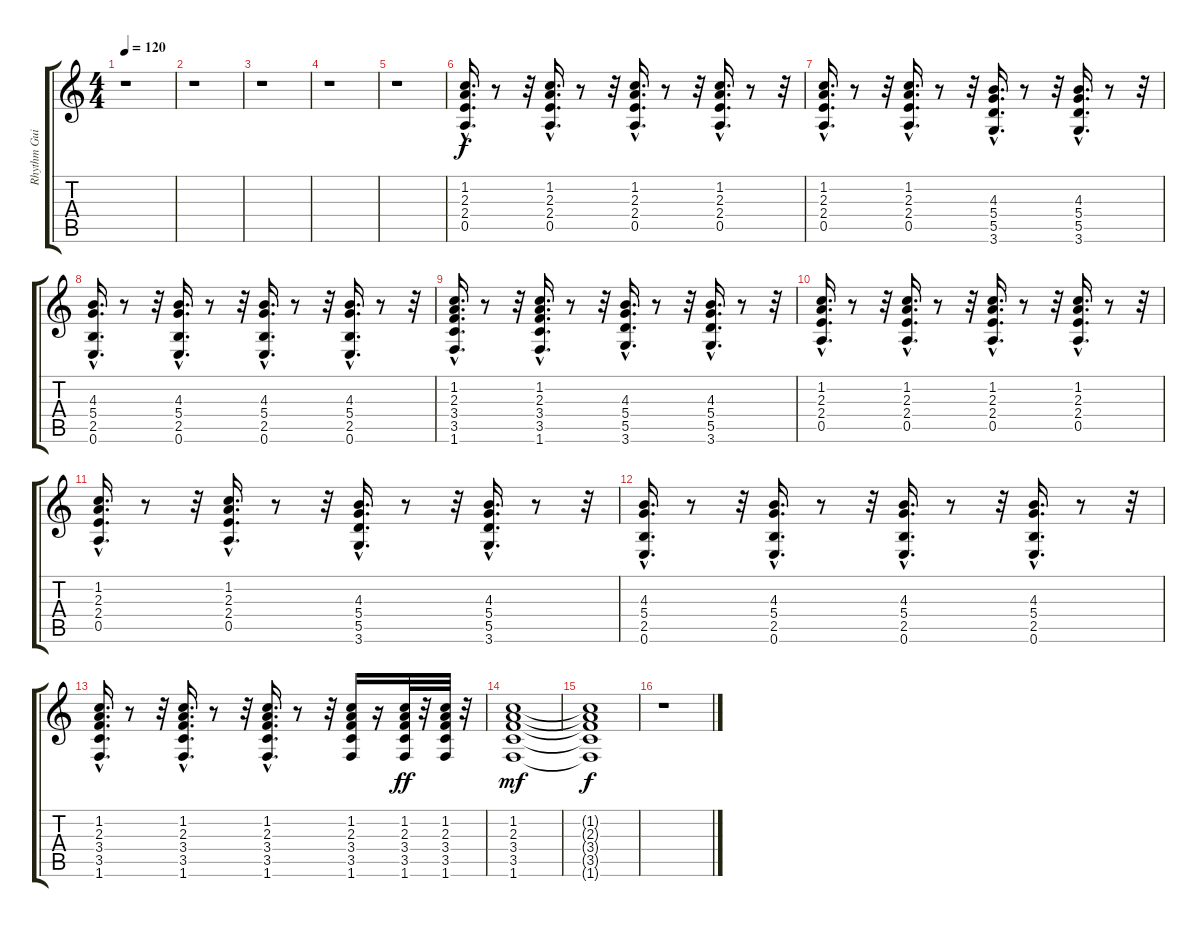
\track ("Rhythm Guitar - Steve Howe" "Rhythm Gui") {instrument overdrivenguitar}
\staff {score tabs}
\tuning (E4 B3 G3 D3 A2 E2) {hide}
\ts (4 4)
\tempo 120
\clef g2
\ks c
r.1{dy f instrument overdrivenguitar} |
r.1 |
r.1 |
r.1 |
r.1 |
(1.2{hac} 2.3{hac} 2.4{hac} 0.5{hac}).16{d} r.8 r.32 (1.2{hac} 2.3{hac} 2.4{hac} 0.5{hac}).16{d} r.8 r.32 (1.2{hac} 2.3{hac} 2.4{hac} 0.5{hac}).16{d} r.8 r.32 (1.2{hac} 2.3{hac} 2.4{hac} 0.5{hac}).16{d} r.8 r.32 |
(1.2{hac} 2.3{hac} 2.4{hac} 0.5{hac}).16{d} r.8 r.32 (1.2{hac} 2.3{hac} 2.4{hac} 0.5{hac}).16{d} r.8 r.32 (4.3{hac} 5.4{hac} 5.5{hac} 3.6{hac}).16{d} r.8 r.32 (4.3{hac} 5.4{hac} 5.5{hac} 3.6{hac}).16{d} r.8 r.32 |
(4.3{hac} 5.4{hac} 2.5{hac} 0.6{hac}).16{d} r.8 r.32 (4.3{hac} 5.4{hac} 2.5{hac} 0.6{hac}).16{d} r.8 r.32 (4.3{hac} 5.4{hac} 2.5{hac} 0.6{hac}).16{d} r.8 r.32 (4.3{hac} 5.4{hac} 2.5{hac} 0.6{hac}).16{d} r.8 r.32 |
(1.2{hac} 2.3{hac} 3.4{hac} 3.5{hac} 1.6{hac}).16{d} r.8 r.32 (1.2{hac} 2.3{hac} 3.4{hac} 3.5{hac} 1.6{hac}).16{d} r.8 r.32 (4.3{hac} 5.4{hac} 5.5{hac} 3.6{hac}).16{d} r.8 r.32 (4.3{hac} 5.4{hac} 5.5{hac} 3.6{hac}).16{d} r.8 r.32 |
(1.2{hac} 2.3{hac} 2.4{hac} 0.5{hac}).16{d} r.8 r.32 (1.2{hac} 2.3{hac} 2.4{hac} 0.5{hac}).16{d} r.8 r.32 (1.2{hac} 2.3{hac} 2.4{hac} 0.5{hac}).16{d} r.8 r.32 (1.2{hac} 2.3{hac} 2.4{hac} 0.5{hac}).16{d} r.8 r.32 |
(1.2{hac} 2.3{hac} 2.4{hac} 0.5{hac}).16{d} r.8 r.32 (1.2{hac} 2.3{hac} 2.4{hac} 0.5{hac}).16{d} r.8 r.32 (4.3{hac} 5.4{hac} 5.5{hac} 3.6{hac}).16{d} r.8 r.32 (4.3{hac} 5.4{hac} 5.5{hac} 3.6{hac}).16{d} r.8 r.32 |
(4.3{hac} 5.4{hac} 2.5{hac} 0.6{hac}).16{d} r.8 r.32 (4.3{hac} 5.4{hac} 2.5{hac} 0.6{hac}).16{d} r.8 r.32 (4.3{hac} 5.4{hac} 2.5{hac} 0.6{hac}).16{d} r.8 r.32 (4.3{hac} 5.4{hac} 2.5{hac} 0.6{hac}).16{d} r.8 r.32 |
(1.2{hac} 2.3{hac} 3.4{hac} 3.5{hac} 1.6{hac}).16{d} r.8 r.32 (1.2{hac} 2.3{hac} 3.4{hac} 3.5{hac} 1.6{hac}).16{d} r.8 r.32 (1.2{hac} 2.3{hac} 3.4{hac} 3.5{hac} 1.6{hac}).16{d} r.8 r.32 (1.2 2.3 3.4 3.5 1.6).16 r.16 (1.2 2.3 3.4 3.5 1.6).32{dy ff} r.32 (1.2 2.3 3.4 3.5 1.6).32 r.32 |
(1.2 2.3 3.4 3.5 1.6).1{dy mf} |
(1.2{t} 2.3{t} 3.4{t} 3.5{t} 1.6{t}).1{dy f} |
r.1
